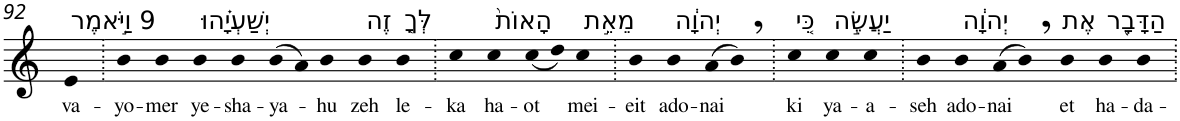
**kern	**text
*part1	*part1
*staff1	*staff1
*I"Piano	*
*I'Pno	*
!!LO:PB:g=z
*clefG2	*
*k[]	*
=92	=92
!LO:TX:a:t=9 וַיֹּ֣אמֶר	!
!	!LO:LY:b
4e	va-
=93.	=93.
!	!LO:LY:b
4b	-yo-
!	!LO:LY:b
4b	-mer
!LO:TX:a:t=יְשַׁעְיָ֗הוּ	!
!	!LO:LY:b
4b	ye-
!	!LO:LY:b
4b	-sha-
!	!LO:LY:b
(>8b	-ya-
8a)	.
!	!LO:LY:b
4b	-hu
!LO:TX:a:t=זֶה	!
!	!LO:LY:b
4b	zeh
!LO:TX:a:t=לְּךָ֤	!
!	!LO:LY:b
4b	le-
=94.	=94.
!	!LO:LY:b
4cc	-ka
!LO:TX:a:t=הָאוֹת֙	!
!	!LO:LY:b
4cc	ha-
!	!LO:LY:b
(<8cc	-ot
8dd)	.
!LO:TX:a:t=מֵאֵ֣ת	!
!	!LO:LY:b
4cc	mei-
=95.	=95.
!	!LO:LY:b
4b	-eit
!LO:TX:a:t=יְהוָ֔ה	!
!	!LO:LY:b
4b	ado-
!	!LO:LY:b
(>8a	-nai
8b,)	.
=96.	=96.
!LO:TX:a:t=כִּ֚י	!
!	!LO:LY:b
4cc	ki
!LO:TX:a:t=יַעֲשֶׂ֣ה	!
!	!LO:LY:b
4cc	ya-
!	!LO:LY:b
4cc	-a-
=97.	=97.
!	!LO:LY:b
4b	-seh
!LO:TX:a:t=יְהוָ֔ה	!
!	!LO:LY:b
4b	ado-
!	!LO:LY:b
(>8a	-nai
8b,)	.
!LO:TX:a:t=אֶת	!
!	!LO:LY:b
4b	et
!LO:TX:a:t=הַדָּבָ֖ר	!
!	!LO:LY:b
4b	ha-
!	!LO:LY:b
4b	-da-
=.	=.
*-	*-
